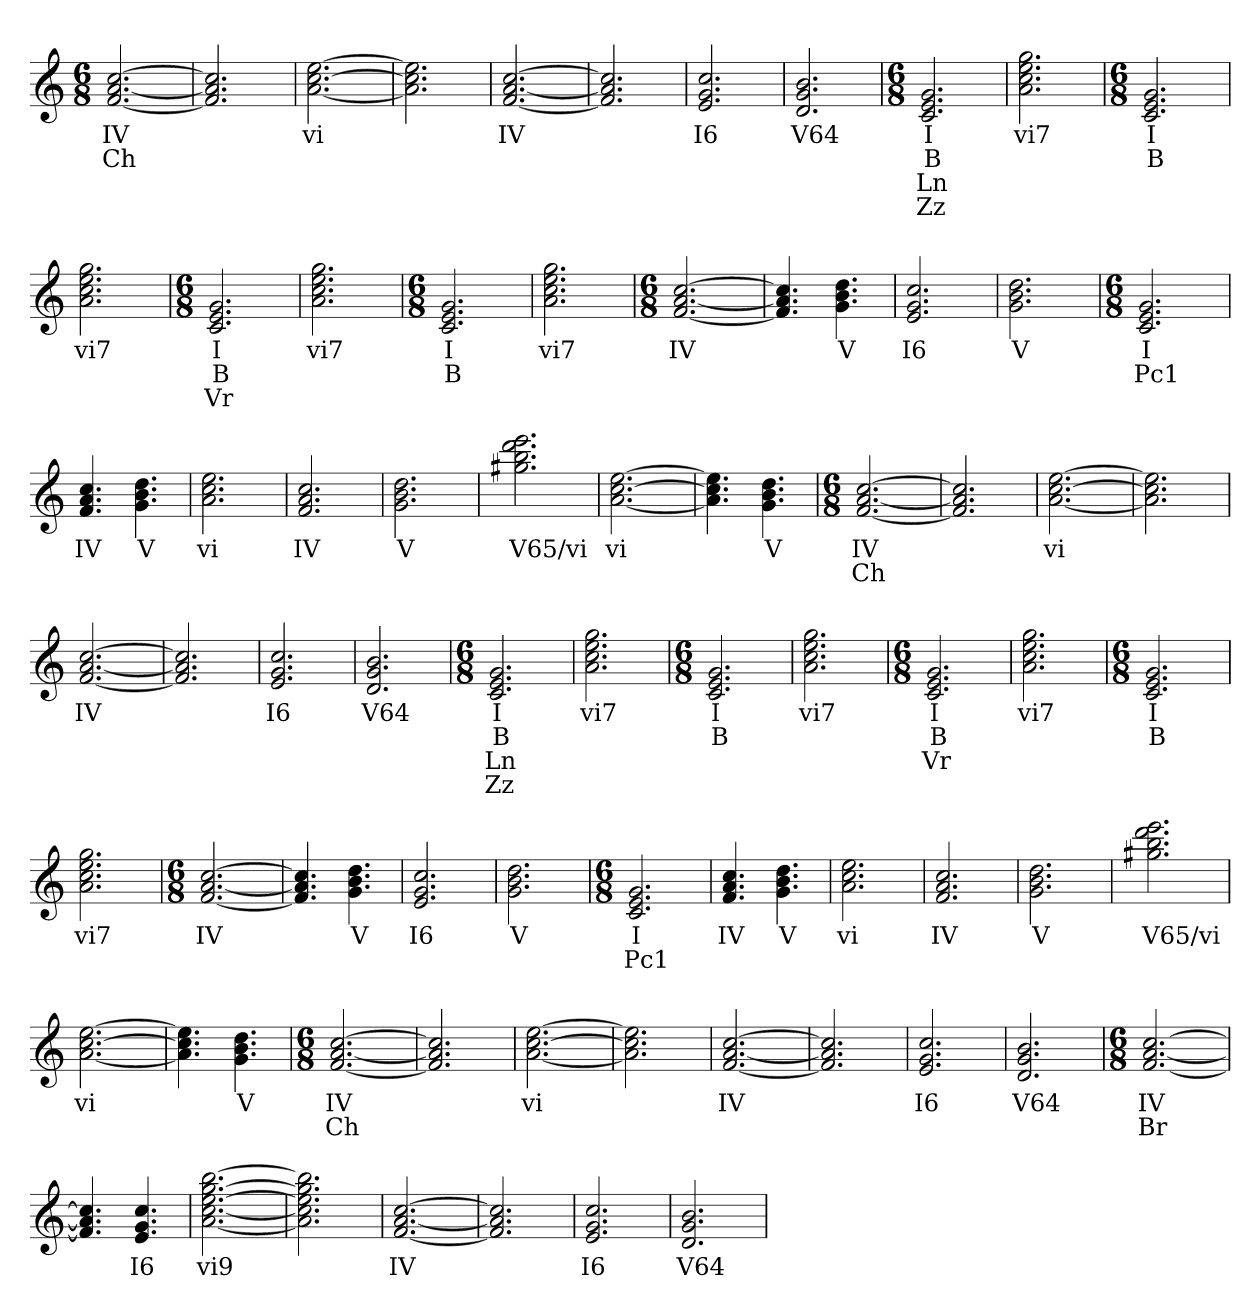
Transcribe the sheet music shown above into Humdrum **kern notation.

**kern	**text	**text	**text	**text
*part1	*part1	*part1	*part1	*part1
*staff1	*staff1	*staff1	*staff1	*staff1
*k[]	*	*	*	*
*C:	*	*	*	*
*M6/8	*	*	*	*
=	=	=	=	=
[2.f [2.a [2.cc	IV	Ch	.	.
=	=	=	=	=
*k[]	*	*	*	*
*C:	*	*	*	*
2.f] 2.a] 2.cc]	.	.	.	.
=	=	=	=	=
*k[]	*	*	*	*
*C:	*	*	*	*
[2.a [2.cc [2.ee	vi	.	.	.
=	=	=	=	=
*k[]	*	*	*	*
*C:	*	*	*	*
2.a] 2.cc] 2.ee]	.	.	.	.
=	=	=	=	=
*k[]	*	*	*	*
*C:	*	*	*	*
[2.f [2.a [2.cc	IV	.	.	.
=	=	=	=	=
*k[]	*	*	*	*
*C:	*	*	*	*
2.f] 2.a] 2.cc]	.	.	.	.
=	=	=	=	=
*k[]	*	*	*	*
*C:	*	*	*	*
2.e 2.g 2.cc	I6	.	.	.
=	=	=	=	=
*k[]	*	*	*	*
*C:	*	*	*	*
2.d 2.g 2.b	V64	.	.	.
=	=	=	=	=
*k[]	*	*	*	*
*C:	*	*	*	*
*M6/8	*	*	*	*
2.c 2.e 2.g	I	B	Ln	Zz
=	=	=	=	=
*k[]	*	*	*	*
*C:	*	*	*	*
2.a 2.cc 2.ee 2.gg	vi7	.	.	.
=	=	=	=	=
*k[]	*	*	*	*
*C:	*	*	*	*
*M6/8	*	*	*	*
2.c 2.e 2.g	I	B	.	.
=	=	=	=	=
*k[]	*	*	*	*
*C:	*	*	*	*
2.a 2.cc 2.ee 2.gg	vi7	.	.	.
=	=	=	=	=
*k[]	*	*	*	*
*C:	*	*	*	*
*M6/8	*	*	*	*
2.c 2.e 2.g	I	B	Vr	.
=	=	=	=	=
*k[]	*	*	*	*
*C:	*	*	*	*
2.a 2.cc 2.ee 2.gg	vi7	.	.	.
=	=	=	=	=
*k[]	*	*	*	*
*C:	*	*	*	*
*M6/8	*	*	*	*
2.c 2.e 2.g	I	B	.	.
=	=	=	=	=
*k[]	*	*	*	*
*C:	*	*	*	*
2.a 2.cc 2.ee 2.gg	vi7	.	.	.
=	=	=	=	=
*k[]	*	*	*	*
*C:	*	*	*	*
*M6/8	*	*	*	*
[2.f [2.a [2.cc	IV	.	.	.
=	=	=	=	=
*k[]	*	*	*	*
*C:	*	*	*	*
4.f] 4.a] 4.cc]	.	.	.	.
4.g 4.b 4.dd	V	.	.	.
=	=	=	=	=
*k[]	*	*	*	*
*C:	*	*	*	*
2.e 2.g 2.cc	I6	.	.	.
=	=	=	=	=
*k[]	*	*	*	*
*C:	*	*	*	*
2.g 2.b 2.dd	V	.	.	.
=	=	=	=	=
*k[]	*	*	*	*
*C:	*	*	*	*
*M6/8	*	*	*	*
2.c 2.e 2.g	I	Pc1	.	.
=	=	=	=	=
*k[]	*	*	*	*
*C:	*	*	*	*
4.f 4.a 4.cc	IV	.	.	.
4.g 4.b 4.dd	V	.	.	.
=	=	=	=	=
*k[]	*	*	*	*
*C:	*	*	*	*
2.a 2.cc 2.ee	vi	.	.	.
=	=	=	=	=
*k[]	*	*	*	*
*C:	*	*	*	*
2.f 2.a 2.cc	IV	.	.	.
=	=	=	=	=
*k[]	*	*	*	*
*C:	*	*	*	*
2.g 2.b 2.dd	V	.	.	.
=	=	=	=	=
*k[]	*	*	*	*
*C:	*	*	*	*
2.gg#X 2.bb 2.ddd 2.eee	V65/vi	.	.	.
=	=	=	=	=
*k[]	*	*	*	*
*C:	*	*	*	*
[2.a [2.cc [2.ee	vi	.	.	.
=	=	=	=	=
*k[]	*	*	*	*
*C:	*	*	*	*
4.a] 4.cc] 4.ee]	.	.	.	.
4.g 4.b 4.dd	V	.	.	.
=	=	=	=	=
*k[]	*	*	*	*
*C:	*	*	*	*
*M6/8	*	*	*	*
[2.f [2.a [2.cc	IV	Ch	.	.
=	=	=	=	=
*k[]	*	*	*	*
*C:	*	*	*	*
2.f] 2.a] 2.cc]	.	.	.	.
=	=	=	=	=
*k[]	*	*	*	*
*C:	*	*	*	*
[2.a [2.cc [2.ee	vi	.	.	.
=	=	=	=	=
*k[]	*	*	*	*
*C:	*	*	*	*
2.a] 2.cc] 2.ee]	.	.	.	.
=	=	=	=	=
*k[]	*	*	*	*
*C:	*	*	*	*
[2.f [2.a [2.cc	IV	.	.	.
=	=	=	=	=
*k[]	*	*	*	*
*C:	*	*	*	*
2.f] 2.a] 2.cc]	.	.	.	.
=	=	=	=	=
*k[]	*	*	*	*
*C:	*	*	*	*
2.e 2.g 2.cc	I6	.	.	.
=	=	=	=	=
*k[]	*	*	*	*
*C:	*	*	*	*
2.d 2.g 2.b	V64	.	.	.
=	=	=	=	=
*k[]	*	*	*	*
*C:	*	*	*	*
*M6/8	*	*	*	*
2.c 2.e 2.g	I	B	Ln	Zz
=	=	=	=	=
*k[]	*	*	*	*
*C:	*	*	*	*
2.a 2.cc 2.ee 2.gg	vi7	.	.	.
=	=	=	=	=
*k[]	*	*	*	*
*C:	*	*	*	*
*M6/8	*	*	*	*
2.c 2.e 2.g	I	B	.	.
=	=	=	=	=
*k[]	*	*	*	*
*C:	*	*	*	*
2.a 2.cc 2.ee 2.gg	vi7	.	.	.
=	=	=	=	=
*k[]	*	*	*	*
*C:	*	*	*	*
*M6/8	*	*	*	*
2.c 2.e 2.g	I	B	Vr	.
=	=	=	=	=
*k[]	*	*	*	*
*C:	*	*	*	*
2.a 2.cc 2.ee 2.gg	vi7	.	.	.
=	=	=	=	=
*k[]	*	*	*	*
*C:	*	*	*	*
*M6/8	*	*	*	*
2.c 2.e 2.g	I	B	.	.
=	=	=	=	=
*k[]	*	*	*	*
*C:	*	*	*	*
2.a 2.cc 2.ee 2.gg	vi7	.	.	.
=	=	=	=	=
*k[]	*	*	*	*
*C:	*	*	*	*
*M6/8	*	*	*	*
[2.f [2.a [2.cc	IV	.	.	.
=	=	=	=	=
*k[]	*	*	*	*
*C:	*	*	*	*
4.f] 4.a] 4.cc]	.	.	.	.
4.g 4.b 4.dd	V	.	.	.
=	=	=	=	=
*k[]	*	*	*	*
*C:	*	*	*	*
2.e 2.g 2.cc	I6	.	.	.
=	=	=	=	=
*k[]	*	*	*	*
*C:	*	*	*	*
2.g 2.b 2.dd	V	.	.	.
=	=	=	=	=
*k[]	*	*	*	*
*C:	*	*	*	*
*M6/8	*	*	*	*
2.c 2.e 2.g	I	Pc1	.	.
=	=	=	=	=
*k[]	*	*	*	*
*C:	*	*	*	*
4.f 4.a 4.cc	IV	.	.	.
4.g 4.b 4.dd	V	.	.	.
=	=	=	=	=
*k[]	*	*	*	*
*C:	*	*	*	*
2.a 2.cc 2.ee	vi	.	.	.
=	=	=	=	=
*k[]	*	*	*	*
*C:	*	*	*	*
2.f 2.a 2.cc	IV	.	.	.
=	=	=	=	=
*k[]	*	*	*	*
*C:	*	*	*	*
2.g 2.b 2.dd	V	.	.	.
=	=	=	=	=
*k[]	*	*	*	*
*C:	*	*	*	*
2.gg#X 2.bb 2.ddd 2.eee	V65/vi	.	.	.
=	=	=	=	=
*k[]	*	*	*	*
*C:	*	*	*	*
[2.a [2.cc [2.ee	vi	.	.	.
=	=	=	=	=
*k[]	*	*	*	*
*C:	*	*	*	*
4.a] 4.cc] 4.ee]	.	.	.	.
4.g 4.b 4.dd	V	.	.	.
=	=	=	=	=
*k[]	*	*	*	*
*C:	*	*	*	*
*M6/8	*	*	*	*
[2.f [2.a [2.cc	IV	Ch	.	.
=	=	=	=	=
*k[]	*	*	*	*
*C:	*	*	*	*
2.f] 2.a] 2.cc]	.	.	.	.
=	=	=	=	=
*k[]	*	*	*	*
*C:	*	*	*	*
[2.a [2.cc [2.ee	vi	.	.	.
=	=	=	=	=
*k[]	*	*	*	*
*C:	*	*	*	*
2.a] 2.cc] 2.ee]	.	.	.	.
=	=	=	=	=
*k[]	*	*	*	*
*C:	*	*	*	*
[2.f [2.a [2.cc	IV	.	.	.
=	=	=	=	=
*k[]	*	*	*	*
*C:	*	*	*	*
2.f] 2.a] 2.cc]	.	.	.	.
=	=	=	=	=
*k[]	*	*	*	*
*C:	*	*	*	*
2.e 2.g 2.cc	I6	.	.	.
=	=	=	=	=
*k[]	*	*	*	*
*C:	*	*	*	*
2.d 2.g 2.b	V64	.	.	.
=	=	=	=	=
*k[]	*	*	*	*
*C:	*	*	*	*
*M6/8	*	*	*	*
[2.f [2.a [2.cc	IV	Br	.	.
=	=	=	=	=
*k[]	*	*	*	*
*C:	*	*	*	*
4.f] 4.a] 4.cc]	.	.	.	.
4.e 4.g 4.cc	I6	.	.	.
=	=	=	=	=
*k[]	*	*	*	*
*C:	*	*	*	*
[2.a [2.cc [2.ee [2.gg [2.bb	vi9	.	.	.
=	=	=	=	=
*k[]	*	*	*	*
*C:	*	*	*	*
2.a] 2.cc] 2.ee] 2.gg] 2.bb]	.	.	.	.
=	=	=	=	=
*k[]	*	*	*	*
*C:	*	*	*	*
[2.f [2.a [2.cc	IV	.	.	.
=	=	=	=	=
*k[]	*	*	*	*
*C:	*	*	*	*
2.f] 2.a] 2.cc]	.	.	.	.
=	=	=	=	=
*k[]	*	*	*	*
*C:	*	*	*	*
2.e 2.g 2.cc	I6	.	.	.
=	=	=	=	=
*k[]	*	*	*	*
*C:	*	*	*	*
2.d 2.g 2.b	V64	.	.	.
=	=	=	=	=
*-	*-	*-	*-	*-
